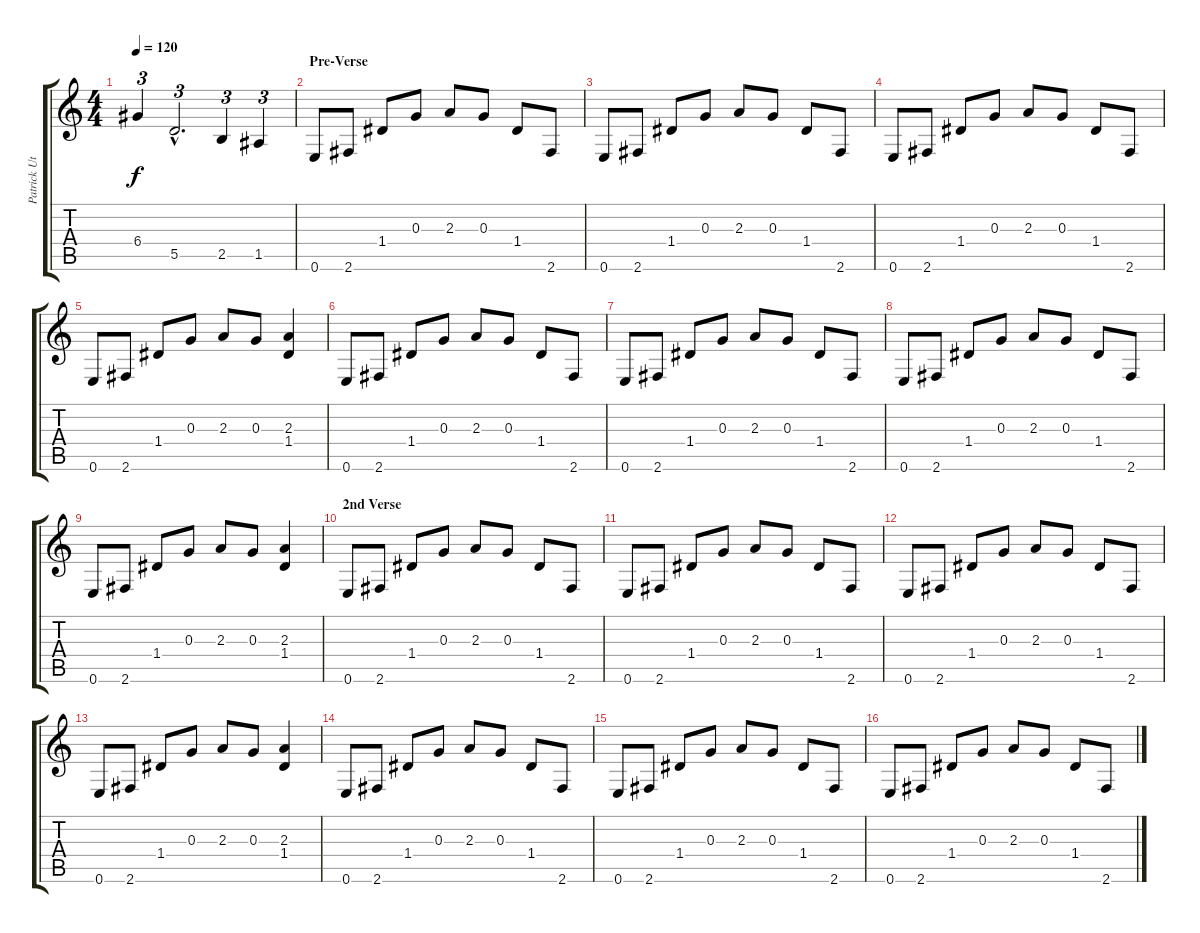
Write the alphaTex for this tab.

\track ("Patrick Uterwijk" "Patrick Ut") {instrument distortionguitar}
\staff {score tabs}
\tuning (E4 B3 G3 D3 A2 E2) {hide}
\ts (4 4)
\tempo 120
\clef g2
\ks c
6.4.4{tu (3 2) dy f} 5.5{hac}.2{d tu (3 2)} 2.5.4{tu (3 2)} 1.5.4{tu (3 2)} |
\section ("" "Pre-Verse")
0.6.8 2.6.8 1.4.8 0.3.8 2.3.8 0.3.8 1.4.8 2.6.8 |
0.6.8 2.6.8 1.4.8 0.3.8 2.3.8 0.3.8 1.4.8 2.6.8 |
0.6.8 2.6.8 1.4.8 0.3.8 2.3.8 0.3.8 1.4.8 2.6.8 |
0.6.8 2.6.8 1.4.8 0.3.8 2.3.8 0.3.8 (2.3 1.4).4 |
0.6.8 2.6.8 1.4.8 0.3.8 2.3.8 0.3.8 1.4.8 2.6.8 |
0.6.8 2.6.8 1.4.8 0.3.8 2.3.8 0.3.8 1.4.8 2.6.8 |
0.6.8 2.6.8 1.4.8 0.3.8 2.3.8 0.3.8 1.4.8 2.6.8 |
0.6.8 2.6.8 1.4.8 0.3.8 2.3.8 0.3.8 (2.3 1.4).4 |
\section ("" "2nd Verse")
0.6.8 2.6.8 1.4.8 0.3.8 2.3.8 0.3.8 1.4.8 2.6.8 |
0.6.8 2.6.8 1.4.8 0.3.8 2.3.8 0.3.8 1.4.8 2.6.8 |
0.6.8 2.6.8 1.4.8 0.3.8 2.3.8 0.3.8 1.4.8 2.6.8 |
0.6.8 2.6.8 1.4.8 0.3.8 2.3.8 0.3.8 (2.3 1.4).4 |
0.6.8 2.6.8 1.4.8 0.3.8 2.3.8 0.3.8 1.4.8 2.6.8 |
0.6.8 2.6.8 1.4.8 0.3.8 2.3.8 0.3.8 1.4.8 2.6.8 |
0.6.8 2.6.8 1.4.8 0.3.8 2.3.8 0.3.8 1.4.8 2.6.8
